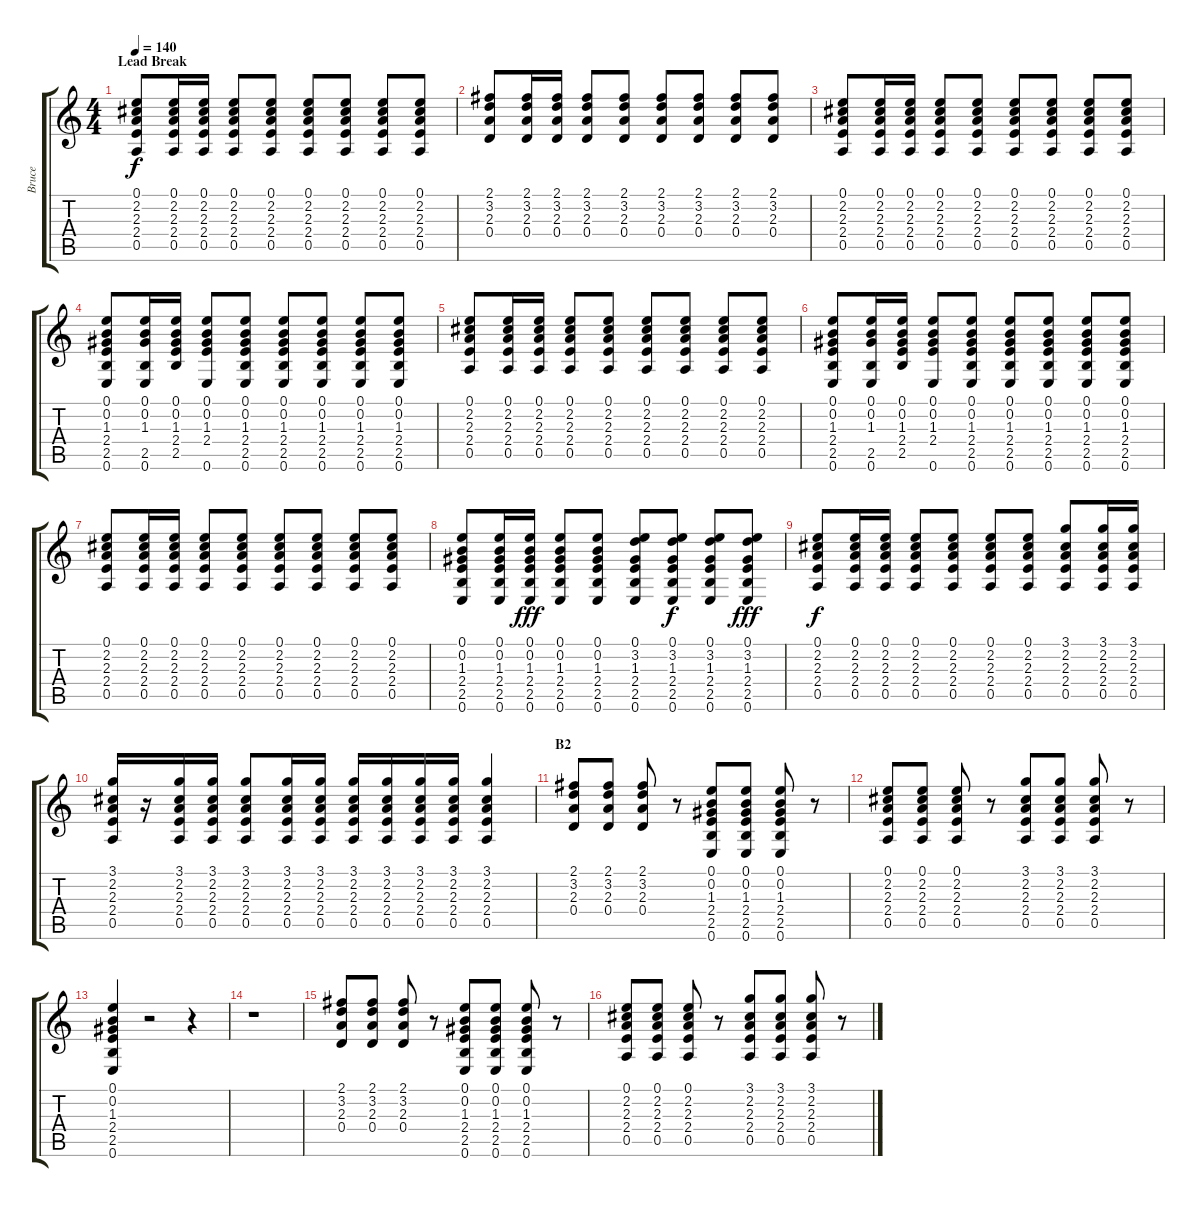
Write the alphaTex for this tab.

\track ("Bruce" "Bruce") {instrument acousticguitarnylon}
\staff {score tabs}
\tuning (E4 B3 G3 D3 A2 E2) {hide}
\ts (4 4)
\section ("" "Lead Break")
\tempo 140
\clef g2
\ks c
(0.1 2.2 2.3 2.4 0.5).8{dy f} (0.1 2.2 2.3 2.4 0.5).16 (0.1 2.2 2.3 2.4 0.5).16 (0.1 2.2 2.3 2.4 0.5).8 (0.1 2.2 2.3 2.4 0.5).8 (0.1 2.2 2.3 2.4 0.5).8 (0.1 2.2 2.3 2.4 0.5).8 (0.1 2.2 2.3 2.4 0.5).8 (0.1 2.2 2.3 2.4 0.5).8 |
(2.1 3.2 2.3 0.4).8 (2.1 3.2 2.3 0.4).16 (2.1 3.2 2.3 0.4).16 (2.1 3.2 2.3 0.4).8 (2.1 3.2 2.3 0.4).8 (2.1 3.2 2.3 0.4).8 (2.1 3.2 2.3 0.4).8 (2.1 3.2 2.3 0.4).8 (2.1 3.2 2.3 0.4).8 |
(0.1 2.2 2.3 2.4 0.5).8 (0.1 2.2 2.3 2.4 0.5).16 (0.1 2.2 2.3 2.4 0.5).16 (0.1 2.2 2.3 2.4 0.5).8 (0.1 2.2 2.3 2.4 0.5).8 (0.1 2.2 2.3 2.4 0.5).8 (0.1 2.2 2.3 2.4 0.5).8 (0.1 2.2 2.3 2.4 0.5).8 (0.1 2.2 2.3 2.4 0.5).8 |
(0.1 0.2 1.3 2.4 2.5 0.6).8 (0.1 0.2 1.3 2.5 0.6).16 (0.1 0.2 1.3 2.4 2.5).16 (0.1 0.2 1.3 2.4 0.6).8 (0.1 0.2 1.3 2.4 2.5 0.6).8 (0.1 0.2 1.3 2.4 2.5 0.6).8 (0.1 0.2 1.3 2.4 2.5 0.6).8 (0.1 0.2 1.3 2.4 2.5 0.6).8 (0.1 0.2 1.3 2.4 2.5 0.6).8 |
(0.1 2.2 2.3 2.4 0.5).8 (0.1 2.2 2.3 2.4 0.5).16 (0.1 2.2 2.3 2.4 0.5).16 (0.1 2.2 2.3 2.4 0.5).8 (0.1 2.2 2.3 2.4 0.5).8 (0.1 2.2 2.3 2.4 0.5).8 (0.1 2.2 2.3 2.4 0.5).8 (0.1 2.2 2.3 2.4 0.5).8 (0.1 2.2 2.3 2.4 0.5).8 |
(0.1 0.2 1.3 2.4 2.5 0.6).8 (0.1 0.2 1.3 2.5 0.6).16 (0.1 0.2 1.3 2.4 2.5).16 (0.1 0.2 1.3 2.4 0.6).8 (0.1 0.2 1.3 2.4 2.5 0.6).8 (0.1 0.2 1.3 2.4 2.5 0.6).8 (0.1 0.2 1.3 2.4 2.5 0.6).8 (0.1 0.2 1.3 2.4 2.5 0.6).8 (0.1 0.2 1.3 2.4 2.5 0.6).8 |
(0.1 2.2 2.3 2.4 0.5).8 (0.1 2.2 2.3 2.4 0.5).16 (0.1 2.2 2.3 2.4 0.5).16 (0.1 2.2 2.3 2.4 0.5).8 (0.1 2.2 2.3 2.4 0.5).8 (0.1 2.2 2.3 2.4 0.5).8 (0.1 2.2 2.3 2.4 0.5).8 (0.1 2.2 2.3 2.4 0.5).8 (0.1 2.2 2.3 2.4 0.5).8 |
(0.1 0.2 1.3 2.4 2.5 0.6).8 (0.1 0.2 1.3 2.4 2.5 0.6).16 (0.1 0.2 1.3 2.4 2.5 0.6).16{dy fff} (0.1 0.2 1.3 2.4 2.5 0.6).8 (0.1 0.2 1.3 2.4 2.5 0.6).8 (0.1 3.2 1.3 2.4 2.5 0.6).8 (0.1 3.2 1.3 2.4 2.5 0.6).8{dy f} (0.1 3.2 1.3 2.4 2.5 0.6).8 (0.1 3.2 1.3 2.4 2.5 0.6).8{dy fff} |
(0.1 2.2 2.3 2.4 0.5).8{dy f} (0.1 2.2 2.3 2.4 0.5).16 (0.1 2.2 2.3 2.4 0.5).16 (0.1 2.2 2.3 2.4 0.5).8 (0.1 2.2 2.3 2.4 0.5).8 (0.1 2.2 2.3 2.4 0.5).8 (0.1 2.2 2.3 2.4 0.5).8 (3.1 2.2 2.3 2.4 0.5).8 (3.1 2.2 2.3 2.4 0.5).16 (3.1 2.2 2.3 2.4 0.5).16 |
(3.1 2.2 2.3 2.4 0.5).16 r.16 (3.1 2.2 2.3 2.4 0.5).16 (3.1 2.2 2.3 2.4 0.5).16 (3.1 2.2 2.3 2.4 0.5).8 (3.1 2.2 2.3 2.4 0.5).16 (3.1 2.2 2.3 2.4 0.5).16 (3.1 2.2 2.3 2.4 0.5).16 (3.1 2.2 2.3 2.4 0.5).16 (3.1 2.2 2.3 2.4 0.5).16 (3.1 2.2 2.3 2.4 0.5).16 (3.1 2.2 2.3 2.4 0.5).4 |
\section ("" "B2")
(2.1 3.2 2.3 0.4).8 (2.1 3.2 2.3 0.4).8 (2.1 3.2 2.3 0.4).8 r.8 (0.1 0.2 1.3 2.4 2.5 0.6).8 (0.1 0.2 1.3 2.4 2.5 0.6).8 (0.1 0.2 1.3 2.4 2.5 0.6).8 r.8 |
(0.1 2.2 2.3 2.4 0.5).8 (0.1 2.2 2.3 2.4 0.5).8 (0.1 2.2 2.3 2.4 0.5).8 r.8 (3.1 2.2 2.3 2.4 0.5).8 (3.1 2.2 2.3 2.4 0.5).8 (3.1 2.2 2.3 2.4 0.5).8 r.8 |
(0.1 0.2 1.3 2.4 2.5 0.6).4 r.2 r.4 |
r.1 |
(2.1 3.2 2.3 0.4).8 (2.1 3.2 2.3 0.4).8 (2.1 3.2 2.3 0.4).8 r.8 (0.1 0.2 1.3 2.4 2.5 0.6).8 (0.1 0.2 1.3 2.4 2.5 0.6).8 (0.1 0.2 1.3 2.4 2.5 0.6).8 r.8 |
(0.1 2.2 2.3 2.4 0.5).8 (0.1 2.2 2.3 2.4 0.5).8 (0.1 2.2 2.3 2.4 0.5).8 r.8 (3.1 2.2 2.3 2.4 0.5).8 (3.1 2.2 2.3 2.4 0.5).8 (3.1 2.2 2.3 2.4 0.5).8 r.8
